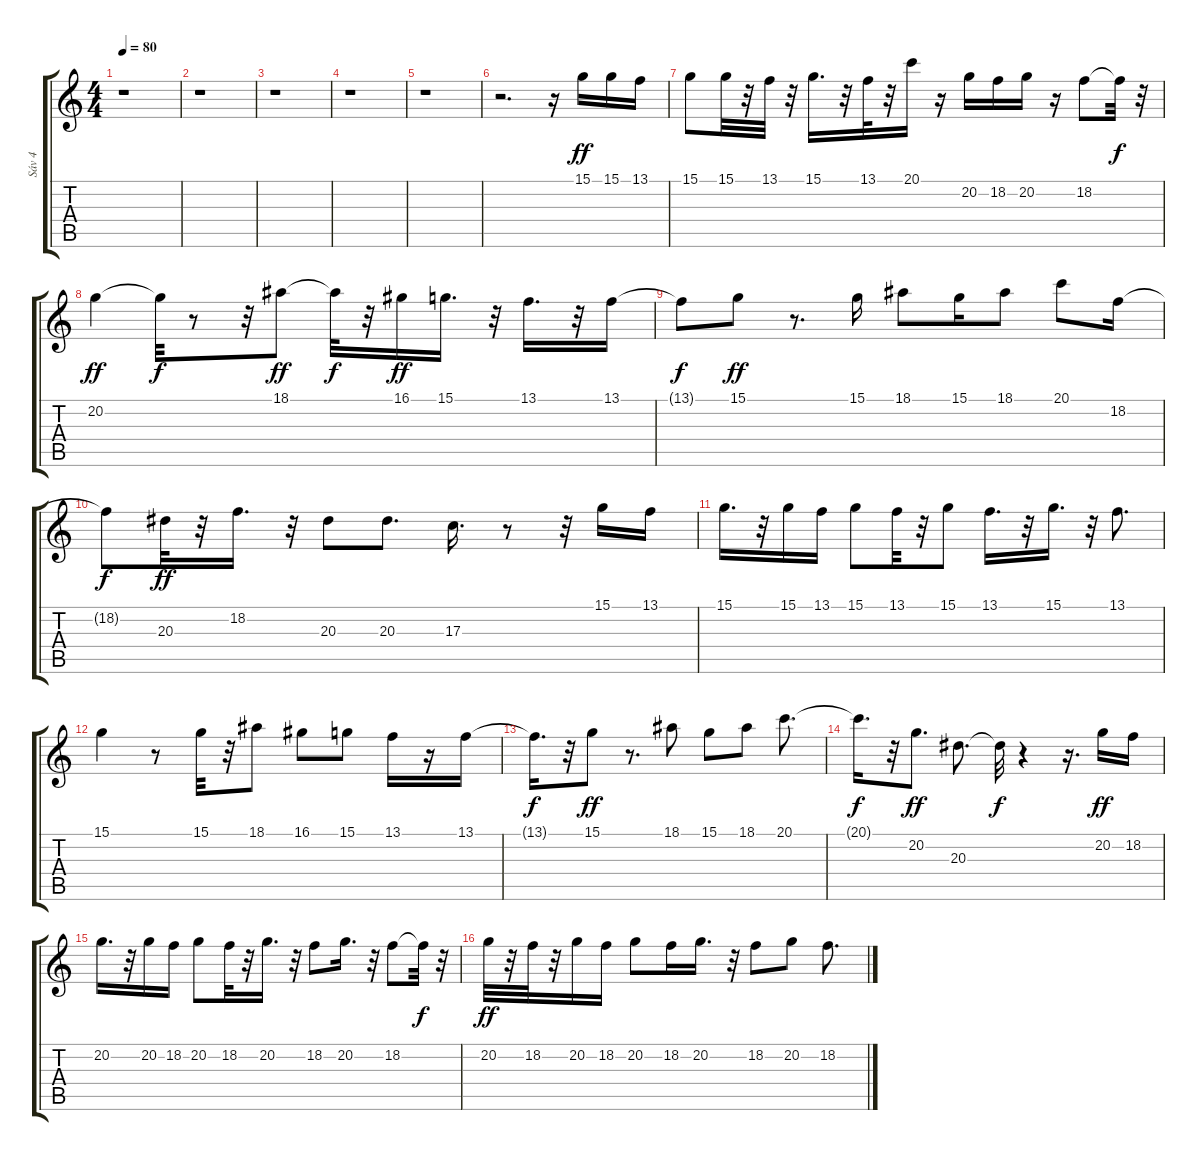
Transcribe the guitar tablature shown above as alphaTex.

\track ("Sáv 4" "Sáv 4") {instrument flute}
\staff {score tabs}
\tuning (E4 B3 G3 D3 A2 E2) {hide}
\ts (4 4)
\tempo 80
\clef g2
\ks c
r.1{dy f} |
r.1 |
r.1 |
r.1 |
r.1 |
r.2{d} r.16 15.1.16{dy ff} 15.1.16 13.1.16 |
15.1.8 15.1.32 r.32 13.1.32 r.32 15.1.16{d} r.32 13.1.32 r.32 20.1.16 r.16 20.2.16 18.2.16 20.2.16 r.16 18.2.8 18.2{t}.32{dy f} r.32 |
20.2.4{dy ff} 20.2{t}.32{dy f} r.8 r.32 18.1.8{dy ff} 18.1{t}.32{dy f} r.32 16.1.16{dy ff} 15.1.16{d} r.32 13.1.16{d} r.32 13.1.16 |
13.1{t}.8{dy f} 15.1.8{dy ff} r.8{d} 15.1.16 18.1.8 15.1.16 18.1.8 20.1.8 18.2.16 |
18.2{t}.8{dy f} 20.3.32{dy ff} r.32 18.2.16{d} r.32 20.3.8 20.3.8{d} 17.3.16{d} r.8 r.32 15.1.16 13.1.16 |
15.1.16{d} r.32 15.1.16 13.1.16 15.1.8 13.1.32 r.32 15.1.8 13.1.16{d} r.32 15.1.16{d} r.32 13.1.8{d} |
15.1.4 r.8 15.1.32 r.32 18.1.8 16.1.8 15.1.8 13.1.16 r.16 13.1.16 |
13.1{t}.16{d dy f} r.32 15.1.8{dy ff} r.8{d} 18.1.8 15.1.8 18.1.8 20.1.8{d} |
20.1{t}.16{d dy f} r.32 20.2.8{d dy ff} 20.3.8{d} 20.3{t}.32{dy f} r.4 r.16{d} 20.2.16{dy ff} 18.2.16 |
20.2.16{d} r.32 20.2.16 18.2.16 20.2.8 18.2.32 r.32 20.2.16{d} r.32 18.2.8 20.2.16{d} r.32 18.2.8 18.2{t}.32{dy f} r.32 |
20.2.32{dy ff} r.32 18.2.32 r.32 20.2.16 18.2.16 20.2.8 18.2.16 20.2.16{d} r.32 18.2.8 20.2.8 18.2.8{d}
